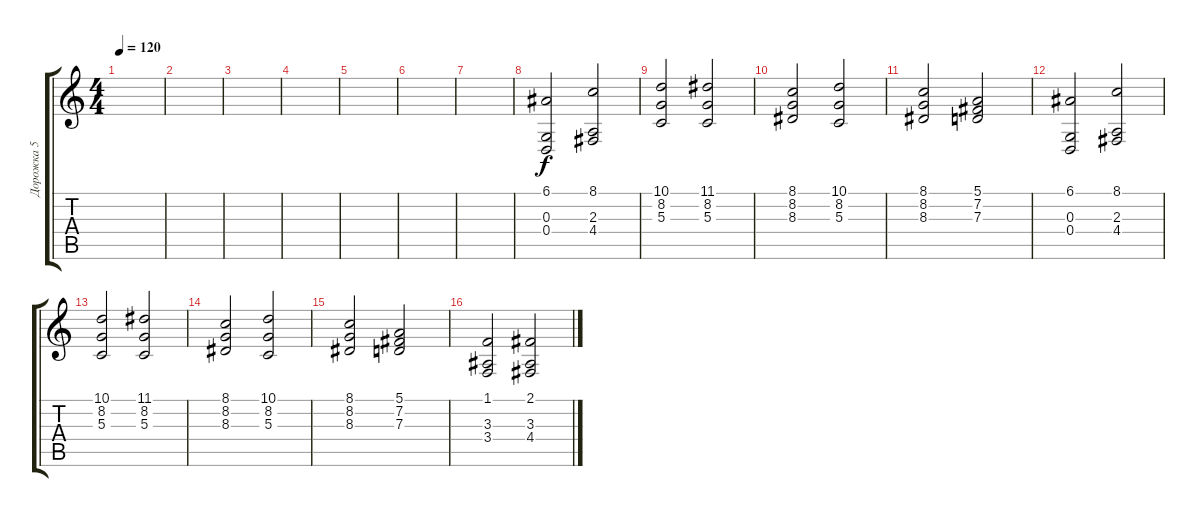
\track ("Дорожка 5" "Дорожка 5") {instrument accordion}
\staff {score tabs}
\tuning (E4 B3 G3 D3 A2 E2) {hide}
\ts (4 4)
\tempo 120
\clef g2
\ks c
|
|
|
|
|
|
|
(6.1 0.3 0.4).2 (8.1 2.3 4.4).2 |
(10.1 8.2 5.3).2 (11.1 8.2 5.3).2 |
(8.1 8.2 8.3).2 (10.1 8.2 5.3).2 |
(8.1 8.2 8.3).2 (5.1 7.2 7.3).2 |
(6.1 0.3 0.4).2 (8.1 2.3 4.4).2 |
(10.1 8.2 5.3).2 (11.1 8.2 5.3).2 |
(8.1 8.2 8.3).2 (10.1 8.2 5.3).2 |
(8.1 8.2 8.3).2 (5.1 7.2 7.3).2 |
(1.1 3.3 3.4).2 (2.1 3.3 4.4).2
